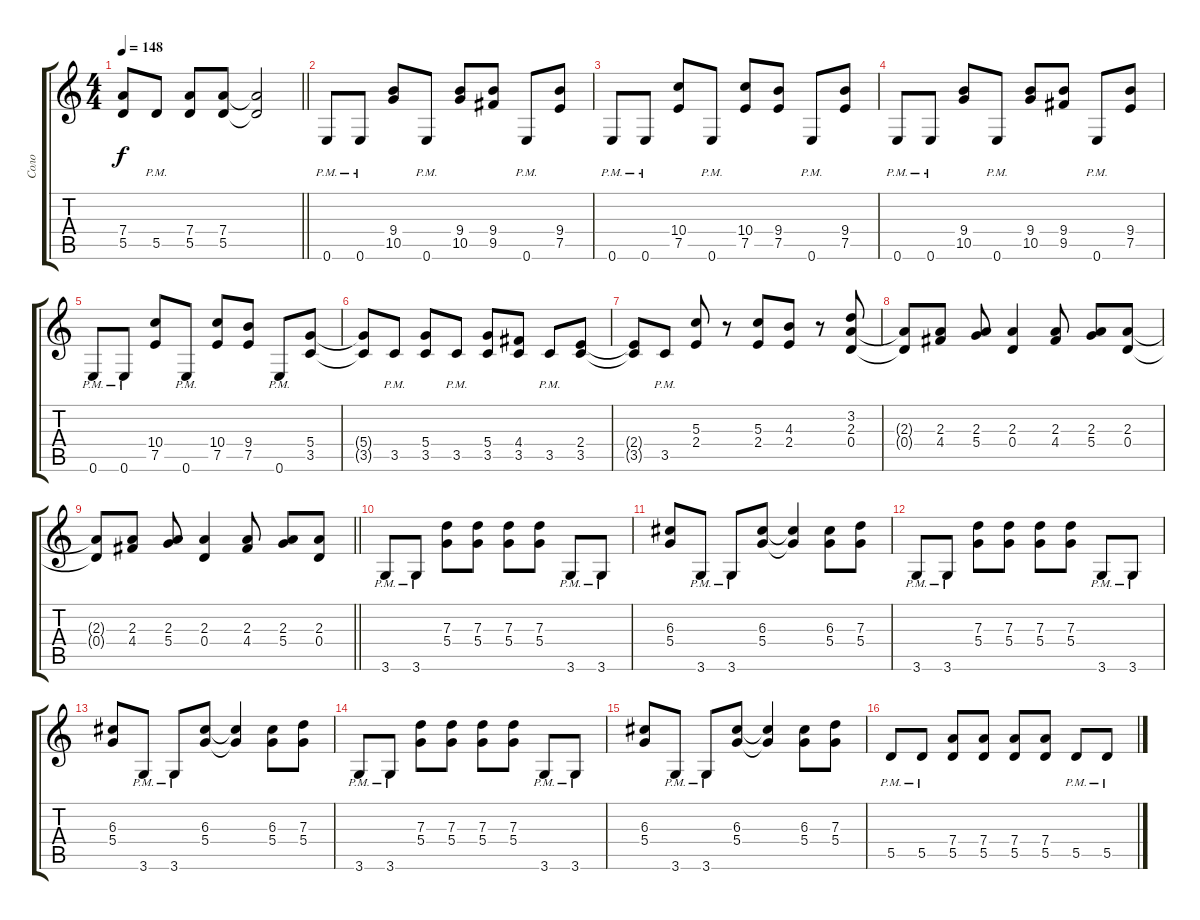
\track ("Соло" "Соло") {instrument distortionguitar}
\staff {score tabs}
\tuning (E4 B3 G3 D3 A2 E2) {hide}
\ts (4 4)
\tempo 148
\clef g2
\barLineRight lightlight
\ks c
(7.4 5.5).8{dy f} 5.5{pm}.8 (7.4 5.5).8 (7.4 5.5).8 (7.4{t} 5.5{t}).2 |
0.6{pm}.8 0.6{pm}.8 (9.4 10.5).8 0.6{pm}.8 (9.4 10.5).8 (9.4 9.5).8 0.6{pm}.8 (9.4 7.5).8 |
0.6{pm}.8 0.6{pm}.8 (10.4 7.5).8 0.6{pm}.8 (10.4 7.5).8 (9.4 7.5).8 0.6{pm}.8 (9.4 7.5).8 |
0.6{pm}.8 0.6{pm}.8 (9.4 10.5).8 0.6{pm}.8 (9.4 10.5).8 (9.4 9.5).8 0.6{pm}.8 (9.4 7.5).8 |
0.6{pm}.8 0.6{pm}.8 (10.4 7.5).8 0.6{pm}.8 (10.4 7.5).8 (9.4 7.5).8 0.6{pm}.8 (5.4 3.5).8 |
(5.4{t} 3.5{t}).8 3.5{pm}.8 (5.4 3.5).8 3.5{pm}.8 (5.4 3.5).8 (4.4 3.5).8 3.5{pm}.8 (2.4 3.5).8 |
(2.4{t} 3.5{t}).8 3.5{pm}.8 (5.3 2.4).8 r.8 (5.3 2.4).8 (4.3 2.4).8 r.8 (3.2 2.3 0.4).8 |
(2.3{t} 0.4{t}).8 (2.3 4.4).8 (2.3 5.4).8 (2.3 0.4).4 (2.3 4.4).8 (2.3 5.4).8 (2.3 0.4).8 |
\barLineRight lightlight
(2.3{t} 0.4{t}).8 (2.3 4.4).8 (2.3 5.4).8 (2.3 0.4).4 (2.3 4.4).8 (2.3 5.4).8 (2.3 0.4).8 |
3.6{pm}.8 3.6{pm}.8 (7.3 5.4).8 (7.3 5.4).8 (7.3 5.4).8 (7.3 5.4).8 3.6{pm}.8 3.6{pm}.8 |
(6.3 5.4).8 3.6{pm}.8 3.6{pm}.8 (6.3 5.4).8 (6.3{t} 5.4{t}).4 (6.3 5.4).8 (7.3 5.4).8 |
3.6{pm}.8 3.6{pm}.8 (7.3 5.4).8 (7.3 5.4).8 (7.3 5.4).8 (7.3 5.4).8 3.6{pm}.8 3.6{pm}.8 |
(6.3 5.4).8 3.6{pm}.8 3.6{pm}.8 (6.3 5.4).8 (6.3{t} 5.4{t}).4 (6.3 5.4).8 (7.3 5.4).8 |
3.6{pm}.8 3.6{pm}.8 (7.3 5.4).8 (7.3 5.4).8 (7.3 5.4).8 (7.3 5.4).8 3.6{pm}.8 3.6{pm}.8 |
(6.3 5.4).8 3.6{pm}.8 3.6{pm}.8 (6.3 5.4).8 (6.3{t} 5.4{t}).4 (6.3 5.4).8 (7.3 5.4).8 |
5.5{pm}.8 5.5{pm}.8 (7.4 5.5).8 (7.4 5.5).8 (7.4 5.5).8 (7.4 5.5).8 5.5{pm}.8 5.5{pm}.8
